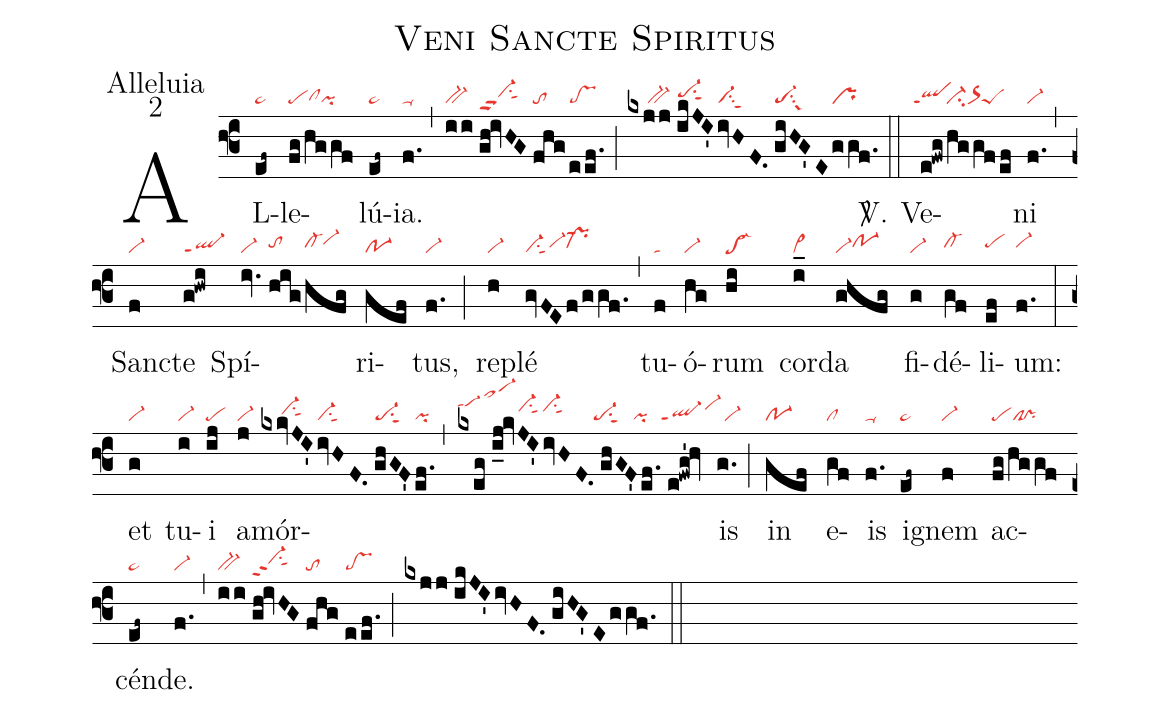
name: Veni Sancte Spiritus;
office-part: Alleluia;
mode: 2;
nabc-lines: 1;
%%
(f3)
AL(ef~|ta>)le(fg/hggf|peclhgpi)lú(ef~|ta>)ia.(f.|ta-) (,)
(ii//|bv-|gh!ivHG//|vi-hhppu2su1sut1|fhg/|to|eef.|pt) (;)
(kxjj//|/////bv-|ikJI'/|pe-hhsu1sut1|ivHF.//|vi-su2sut1|giHG'E/|pe-su2suy1|ggf.|pr) <sp>V/</sp>.(::)
Ve(e!fwg/|``qlppt1|hggf/ef|ci-or>peS)ni(f.|vi-) (,)
Sanc(f|vi-)te(g!hwi|ql-ppt1) Spí(iv.//|vi-|hig/|tohh|hfg|cl-hhvi-hi)ri(gef|po-1)tus,(f.|vi-) (;)
re(h|vi-)plé(gvFEf/ggf.|vi-su1sut1vi-hhpr-hh) (,)
tu(f|ta)ó(hg|vi-)rum(hi|pe->) cor(i_|vi>)da(ghfg|vi-po-1hh) fi(g|vi-)dé(gf|cl-hh)li(ef|pehh)um:(f.|vi-hh) (:)
et(g|vi-) tu(i|vi-)i(ij|pe) a(j|vi-)mór(kxkvJI'/|/////vi-hhsu1sut1|ivHF.//|vi-su1sut1|ghGF'/|pe-su1sut1|ef.,|pi|kxeg//i_j!kvJI'/ivHF.//|tahksaM-4hkvi-hisu1sut1vi-hisu1sut1|ghGF'/|``pe-su1sut1|ef.//|``pi|e!fwg'!hv|``ql-ppt1vi-hj)is(g.|//vi-) (;)
in(gef|po-1) e(gf|cl)is(f.|ta-) ig(ef~|ta>)nem(f|vi-) ac(fg/hggf|pecl!pr)cén(ef~|ta>)de.(f.|vi-) (,)
(ii//|bv-|gh!ivHG//|vi-hhppt2su1sut1|fhg//|to|eef.|pt) (;)
(kxjj//ikJI'/ivHF.//giHG'E/ggf.) (::)
